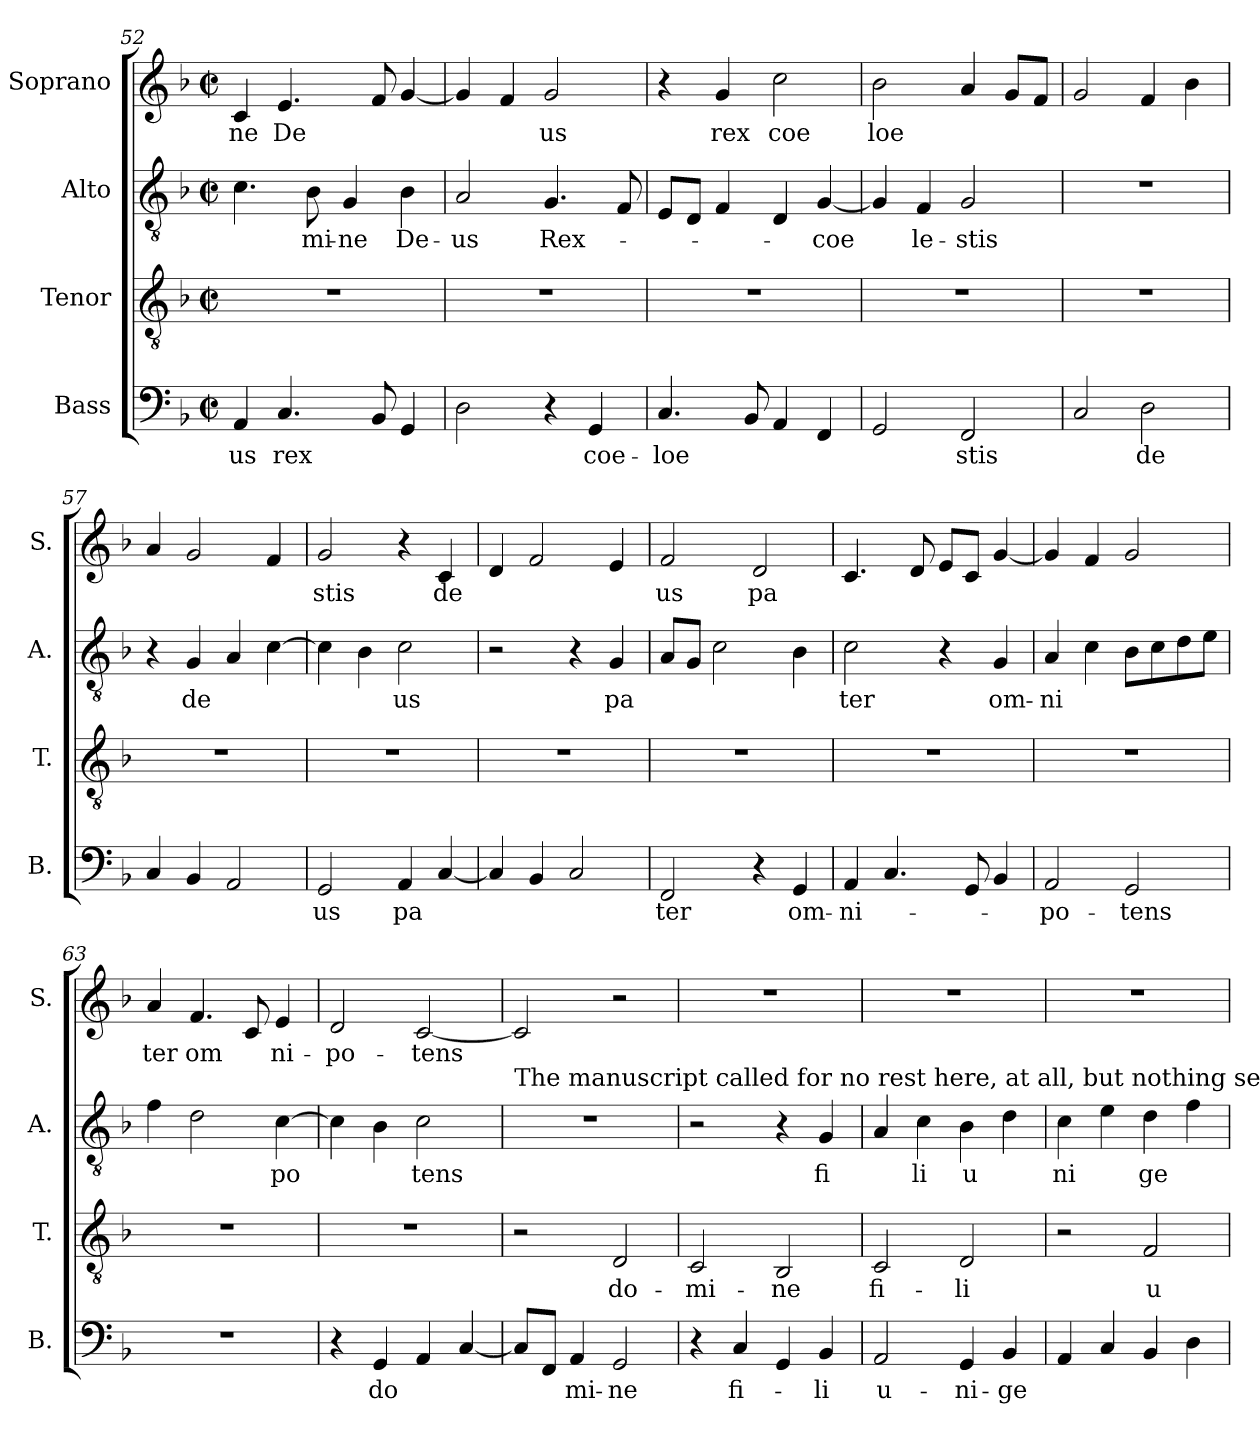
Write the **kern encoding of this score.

**kern	**text	**kern	**text	**kern	**text	**kern	**text
*part4	*part4	*part3	*part3	*part2	*part2	*part1	*part1
*staff4	*staff4	*staff3	*staff3	*staff2	*staff2	*staff1	*staff1
*I"Bass	*	*I"Tenor	*	*I"Alto	*	*I"Soprano	*
*I'B.	*	*I'T.	*	*I'A.	*	*I'S.	*
*clefF4	*	*clefGv2	*	*clefGv2	*	*clefG2	*
*k[b-]	*	*k[b-]	*	*k[b-]	*	*k[b-]	*
*M2/2	*	*M2/2	*	*M2/2	*	*M2/2	*
*met(c|)	*	*met(c|)	*	*met(c|)	*	*met(c|)	*
=52	=52	=52	=52	=52	=52	=52	=52
!	!LO:LY:b	!	!	!	!	!	!LO:LY:b
4AA/	-us	1r	.	4.c\	.	4c/	-ne
!	!LO:LY:b	!	!	!	!	!	!LO:LY:b
4.C/	rex	.	.	.	.	4.e/	-De
!	!	!	!	!	!LO:LY:b	!	!
.	.	.	.	8B-\	mi-	.	.
!	!	!	!	!	!LO:LY:b	!	!
.	.	.	.	4G/	-ne	.	.
8BB-/	.	.	.	.	.	8f/	.
!	!	!	!	!	!LO:LY:b	!	!
4GG/	.	.	.	4B-\	De-	[4g/	.
=53	=53	=53	=53	=53	=53	=53	=53
!	!	!	!	!	!LO:LY:b	!	!
2D\	.	1r	.	2A/	-us	4g/]	.
.	.	.	.	.	.	4f/	.
!	!	!	!	!	!LO:LY:b	!	!LO:LY:b
4r	.	.	.	4.G/	Rex-	2g/	us
!	!LO:LY:b	!	!	!	!	!	!
4GG/	coe-	.	.	.	.	.	.
.	.	.	.	8F/	.	.	.
=54	=54	=54	=54	=54	=54	=54	=54
!	!LO:LY:b	!	!	!	!	!	!
4.C/	-loe	1r	.	8E/L	.	4r	.
.	.	.	.	8D/J	.	.	.
!	!	!	!	!	!	!	!LO:LY:b
.	.	.	.	4F/	.	4g/	rex
8BB-/	.	.	.	.	.	.	.
!	!	!	!	!	!	!	!LO:LY:b
4AA/	.	.	.	4D/	.	2cc\	coe
!	!	!	!	!	!LO:LY:b	!	!
4FF/	.	.	.	[4G/	-coe	.	.
=55	=55	=55	=55	=55	=55	=55	=55
!	!	!	!	!	!	!	!LO:LY:b
2GG/	.	1r	.	4G/]	.	2b-\	-loe
!	!	!	!	!	!LO:LY:b	!	!
.	.	.	.	4F/	le-	.	.
!	!LO:LY:b	!	!	!	!LO:LY:b	!	!
2FF/	stis	.	.	2G/	-stis	4a/	.
.	.	.	.	.	.	8g/L	.
.	.	.	.	.	.	8f/J	.
=56	=56	=56	=56	=56	=56	=56	=56
2C/	.	1r	.	1r	.	2g/	.
!	!LO:LY:b	!	!	!	!	!	!
2D\	de	.	.	.	.	4f/	.
.	.	.	.	.	.	4b-\	.
=57	=57	=57	=57	=57	=57	=57	=57
4C/	.	1r	.	4r	.	4a/	.
!	!	!	!	!	!LO:LY:b	!	!
4BB-/	.	.	.	4G/	de	2g/	.
2AA/	.	.	.	4A/	.	.	.
.	.	.	.	[4c\	.	4f/	.
=58	=58	=58	=58	=58	=58	=58	=58
!	!LO:LY:b	!	!	!	!	!	!LO:LY:b
2GG/	us	1r	.	4c\]	.	2g/	stis
.	.	.	.	4B-\	.	.	.
!	!LO:LY:b	!	!	!	!LO:LY:b	!	!
4AA/	pa	.	.	2c\	us	4r	.
!	!	!	!	!	!	!	!LO:LY:b
[4C/	.	.	.	.	.	4c/	-de
=59	=59	=59	=59	=59	=59	=59	=59
4C/]	.	1r	.	2r	.	4d/	.
4BB-/	.	.	.	.	.	2f/	.
2C/	.	.	.	4r	.	.	.
!	!	!	!	!	!LO:LY:b	!	!
.	.	.	.	4G/	pa	4e/	.
=60	=60	=60	=60	=60	=60	=60	=60
!	!LO:LY:b	!	!	!	!	!	!LO:LY:b
2FF/	ter	1r	.	8A/L	.	2f/	us
.	.	.	.	8G/J	.	.	.
.	.	.	.	2c\	.	.	.
!	!	!	!	!	!	!	!LO:LY:b
4r	.	.	.	.	.	2d/	pa
!	!LO:LY:b	!	!	!	!	!	!
4GG/	om-	.	.	4B-\	.	.	.
=61	=61	=61	=61	=61	=61	=61	=61
!	!LO:LY:b	!	!	!	!LO:LY:b	!	!
4AA/	-ni-	1r	.	2c\	ter	4.c/	.
4.C/	.	.	.	.	.	.	.
.	.	.	.	.	.	8d/	.
.	.	.	.	4r	.	8e/L	.
8GG/	.	.	.	.	.	8c/J	.
!	!	!	!	!	!LO:LY:b	!	!
4BB-/	.	.	.	4G/	om-	[4g/	.
=62	=62	=62	=62	=62	=62	=62	=62
!	!LO:LY:b	!	!	!	!LO:LY:b	!	!
2AA/	po-	1r	.	4A/	-ni	4g/]	.
.	.	.	.	4c\	.	4f/	.
!	!LO:LY:b	!	!	!	!	!	!
2GG/	-tens	.	.	8B-\L	.	2g/	.
.	.	.	.	8c\	.	.	.
.	.	.	.	8d\	.	.	.
.	.	.	.	8e\J	.	.	.
=63	=63	=63	=63	=63	=63	=63	=63
!	!	!	!	!	!	!	!LO:LY:b
1r	.	1r	.	4f\	.	4a/	ter
!	!	!	!	!	!	!	!LO:LY:b
.	.	.	.	2d\	.	4.f/	om
.	.	.	.	.	.	8c/	.
!	!	!	!	!	!LO:LY:b	!	!LO:LY:b
.	.	.	.	[4c\	po	4e/	ni-
=64	=64	=64	=64	=64	=64	=64	=64
!	!	!	!	!	!	!	!LO:LY:b
4r	.	1r	.	4c\]	.	2d/	-po-
!	!LO:LY:b	!	!	!	!	!	!
4GG/	-do	.	.	4B-\	.	.	.
!	!	!	!	!	!LO:LY:b	!	!LO:LY:b
4AA/	.	.	.	2c\	tens	[2c/	-tens
[4C/	.	.	.	.	.	.	.
=65	=65	=65	=65	=65	=65	=65	=65
!	!	!	!	!LO:TX:a:t=The manuscript called for no rest here, at all, but nothing seems to line up with what the manuscript had.	!	!	!
8C/L]	.	2r	.	1r	.	2c/]	.
8FF/J	.	.	.	.	.	.	.
!	!LO:LY:b	!	!	!	!	!	!
4AA/	mi-	.	.	.	.	.	.
!	!LO:LY:b	!	!LO:LY:b	!	!	!	!
2GG/	-ne	2D/	do-	.	.	2r	.
=66	=66	=66	=66	=66	=66	=66	=66
!	!	!	!LO:LY:b	!	!	!	!
4r	.	2C/	-mi-	2r	.	1r	.
!	!LO:LY:b	!	!	!	!	!	!
4C/	fi-	.	.	.	.	.	.
!	!	!	!LO:LY:b	!	!	!	!
4GG/	.	2BB-/	-ne	4r	.	.	.
!	!LO:LY:b	!	!	!	!LO:LY:b	!	!
4BB-/	-li	.	.	4G/	fi	.	.
=67	=67	=67	=67	=67	=67	=67	=67
!	!LO:LY:b	!	!LO:LY:b	!	!	!	!
2AA/	u-	2C/	fi-	4A/	.	1r	.
!	!	!	!	!	!LO:LY:b	!	!
.	.	.	.	4c\	li	.	.
!	!LO:LY:b	!	!LO:LY:b	!	!LO:LY:b	!	!
4GG/	-ni-	2D/	-li	4B-\	u	.	.
!	!LO:LY:b	!	!	!	!	!	!
4BB-/	-ge	.	.	4d\	.	.	.
=68	=68	=68	=68	=68	=68	=68	=68
!	!	!	!	!	!LO:LY:b	!	!
4AA/	.	2r	.	4c\	ni	1r	.
4C/	.	.	.	4e\	.	.	.
!	!	!	!LO:LY:b	!	!LO:LY:b	!	!
4BB-/	.	2F/	u-	4d\	ge	.	.
4D\	.	.	.	4f\	.	.	.
=	=	=	=	=	=	=	=
*-	*-	*-	*-	*-	*-	*-	*-
